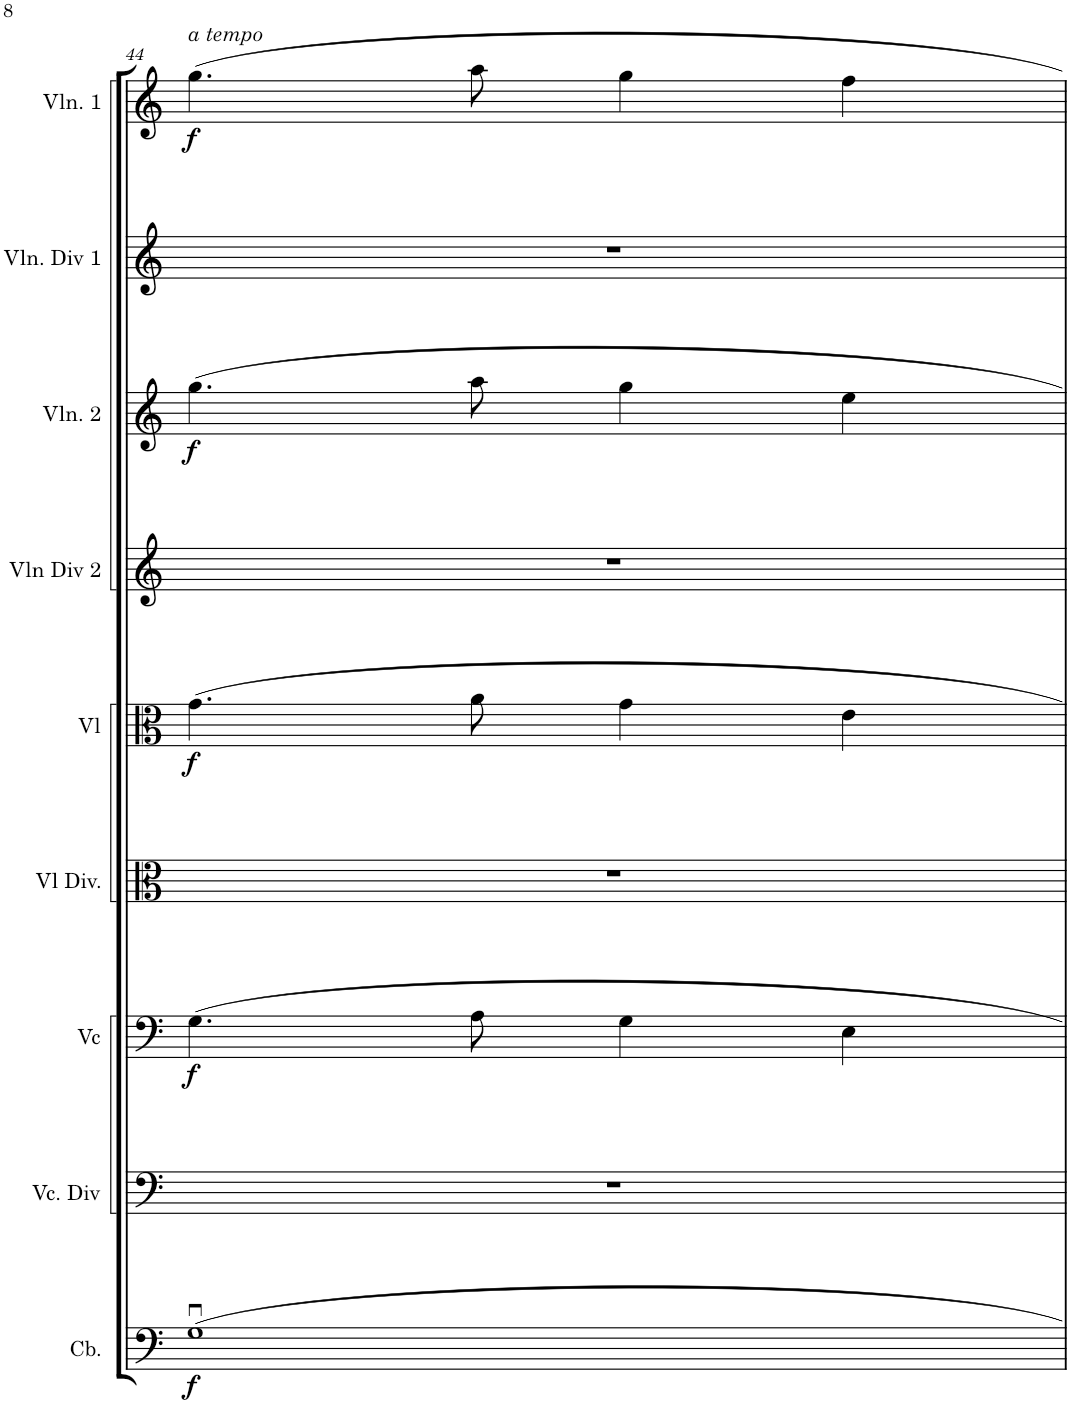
**kern	**dynam	**kern	**kern	**dynam	**kern	**kern	**dynam	**kern	**kern	**dynam	**kern	**kern	**dynam
*part9	*part9	*part8	*part7	*part7	*part6	*part5	*part5	*part4	*part3	*part3	*part2	*part1	*part1
*staff9	*staff9	*staff8	*staff7	*staff7	*staff6	*staff5	*staff5	*staff4	*staff3	*staff3	*staff2	*staff1	*staff1
*I"Contrabaixo	*	*I"Viloncelo. Div	*I"Violoncelo	*	*I"Viola Div	*I"Viola	*	*I"Vln Div 2	*I"Violino 2	*	*I"Vln Div 1	*I"Violino 1	*
*I'Cb.	*	*I'Vc. Div	*I'Vc	*	*I'Vl Div.	*I'Vl	*	*I'Vln Div 2	*I'Vln. 2	*	*I'Vln. Div 1	*I'Vln. 1	*
!!LO:PB:g=z
*clefF4	*	*clefF4	*clefF4	*	*clefC3	*clefC3	*	*clefG2	*clefG2	*	*clefG2	*clefG2	*
*Trd7c12	*	*	*	*	*	*	*	*	*	*	*	*	*
*k[]	*	*k[]	*k[]	*	*k[]	*k[]	*	*k[]	*k[]	*	*k[]	*k[]	*
*M2/2	*	*M2/2	*M2/2	*	*M2/2	*M2/2	*	*M2/2	*M2/2	*	*M2/2	*M2/2	*
=44	=44	=44	=44	=44	=44	=44	=44	=44	=44	=44	=44	=44	=44
!	!	!	!	!	!	!	!	!	!	!	!	!LO:TX:a:i:t=a tempo	!
!	!LO:DY:b	!	!	!LO:DY:b	!	!	!LO:DY:b	!	!	!LO:DY:b	!	!	!LO:DY:b
1Gu	f	1r	4.G\	f	1r	4.g\	f	1r	4.gg\	f	1r	4.gg\	f
.	.	.	8A\	.	.	8a\	.	.	8aa\	.	.	8aa\	.
.	.	.	4G\	.	.	4g\	.	.	4gg\	.	.	4gg\	.
.	.	.	4E\	.	.	4e\	.	.	4ee\	.	.	4ff\	.
=	=	=	=	=	=	=	=	=	=	=	=	=	=
*-	*-	*-	*-	*-	*-	*-	*-	*-	*-	*-	*-	*-	*-
